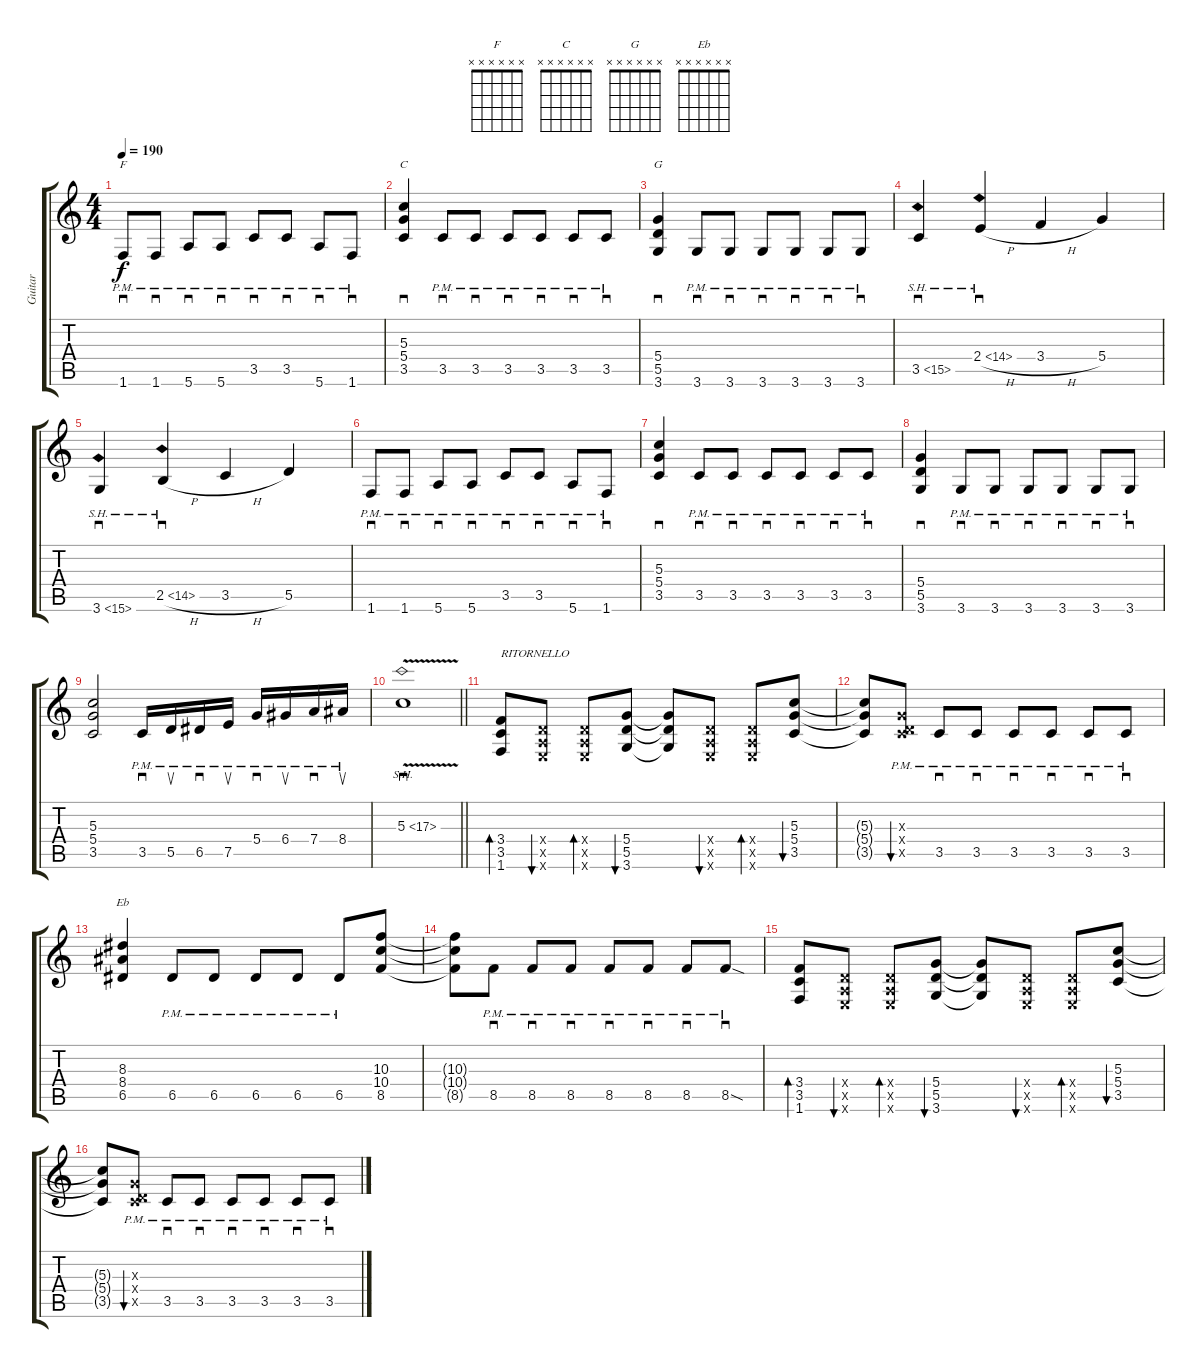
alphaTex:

\track ("Guitar" "Guitar") {instrument distortionguitar}
\staff {score tabs}
\tuning (E4 B3 G3 D3 A2 E2) {hide}
\chord ("F" x x x x x x)
\chord ("C" x x x x x x)
\chord ("G" x x x x x x)
\chord ("Eb" x x x x x x)
\ts (4 4)
\tempo 190
\clef g2
\ks c
1.6{pm}.8{sd ch "F" dy f} 1.6{pm}.8{sd} 5.6{pm}.8{sd} 5.6{pm}.8{sd} 3.5{pm}.8{sd} 3.5{pm}.8{sd} 5.6{pm}.8{sd} 1.6{pm}.8{sd} |
(5.3 5.4 3.5).4{sd ch "C"} 3.5{pm}.8{sd} 3.5{pm}.8{sd} 3.5{pm}.8{sd} 3.5{pm}.8{sd} 3.5{pm}.8{sd} 3.5{pm}.8{sd} |
(5.4 5.5 3.6).4{sd ch "G"} 3.6{pm}.8{sd} 3.6{pm}.8{sd} 3.6{pm}.8{sd} 3.6{pm}.8{sd} 3.6{pm}.8{sd} 3.6{pm}.8{sd} |
3.5{sh 12}.4{sd} 2.4{sh 12 h}.4{sd} 3.4{h}.4 5.4.4 |
3.6{sh 12}.4{sd} 2.5{sh 12 h}.4{sd} 3.5{h}.4 5.5.4 |
1.6{pm}.8{sd} 1.6{pm}.8{sd} 5.6{pm}.8{sd} 5.6{pm}.8{sd} 3.5{pm}.8{sd} 3.5{pm}.8{sd} 5.6{pm}.8{sd} 1.6{pm}.8{sd} |
(5.3 5.4 3.5).4{sd} 3.5{pm}.8{sd} 3.5{pm}.8{sd} 3.5{pm}.8{sd} 3.5{pm}.8{sd} 3.5{pm}.8{sd} 3.5{pm}.8{sd} |
(5.4 5.5 3.6).4{sd} 3.6{pm}.8{sd} 3.6{pm}.8{sd} 3.6{pm}.8{sd} 3.6{pm}.8{sd} 3.6{pm}.8{sd} 3.6{pm}.8{sd} |
(5.3 5.4 3.5).2 3.5{pm}.16{sd} 5.5{pm}.16{su} 6.5{pm}.16{sd} 7.5{pm}.16{su} 5.4{pm}.16{sd} 6.4{pm}.16{su} 7.4{pm}.16{sd} 8.4{pm}.16{su} |
\barLineRight lightlight
5.3{sh 12 v}.1{sd} |
(3.4 3.5 1.6).8{bd 60 txt "RITORNELLO"} (0.4{x} 0.5{x} 0.6{x}).8{bu 60} (0.4{x} 0.5{x} 0.6{x}).8{bd 60} (5.4 5.5 3.6).8{bu 60} (5.4{t} 5.5{t} 3.6{t}).8 (0.4{x} 0.5{x} 0.6{x}).8{bu 60} (0.4{x} 0.5{x} 0.6{x}).8{bd 60} (5.3 5.4 3.5).8{bu 60} |
(5.3{t} 5.4{t} 3.5{t}).8 (0.3{x} 0.4{x} 3.5{pm x}).8{bu 60} 3.5{pm}.8{sd} 3.5{pm}.8{sd} 3.5{pm}.8{sd} 3.5{pm}.8{sd} 3.5{pm}.8{sd} 3.5{pm}.8{sd} |
(8.3 8.4 6.5).4{ch "Eb"} 6.5{pm}.8 6.5{pm}.8 6.5{pm}.8 6.5{pm}.8 6.5{pm}.8 (10.3 10.4 8.5).8 |
(10.3{t} 10.4{t} 8.5{t}).8 8.5{pm}.8{sd} 8.5{pm}.8{sd} 8.5{pm}.8{sd} 8.5{pm}.8{sd} 8.5{pm}.8{sd} 8.5{pm}.8{sd} 8.5{sod pm}.8{sd} |
(3.4 3.5 1.6).8{bd 60} (0.4{x} 0.5{x} 0.6{x}).8{bu 60} (0.4{x} 0.5{x} 0.6{x}).8{bd 60} (5.4 5.5 3.6).8{bu 60} (5.4{t} 5.5{t} 3.6{t}).8 (0.4{x} 0.5{x} 0.6{x}).8{bu 60} (0.4{x} 0.5{x} 0.6{x}).8{bd 60} (5.3 5.4 3.5).8{bu 60} |
(5.3{t} 5.4{t} 3.5{t}).8 (0.3{x} 0.4{x} 3.5{pm x}).8{bu 60} 3.5{pm}.8{sd} 3.5{pm}.8{sd} 3.5{pm}.8{sd} 3.5{pm}.8{sd} 3.5{pm}.8{sd} 3.5{pm}.8{sd}
